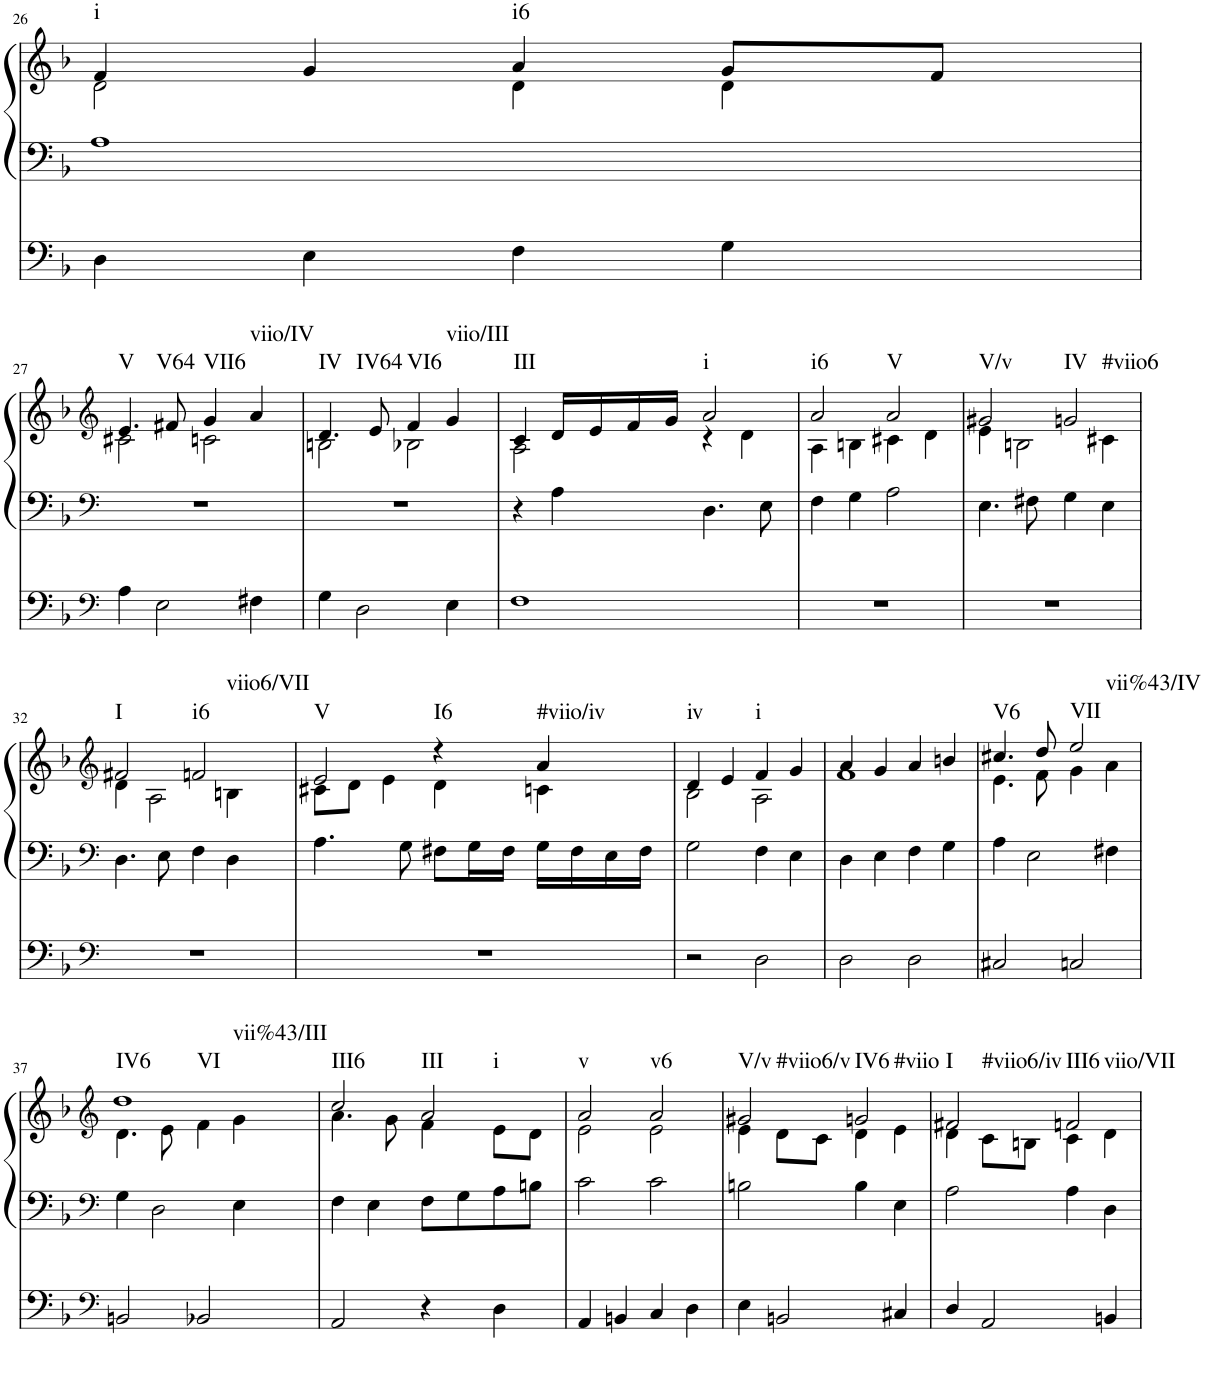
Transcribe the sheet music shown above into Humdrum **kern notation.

**kern	**kern	**kern	**harte
*part2	*part1	*part1	*part1
*staff3	*staff2	*staff1	*
*I"Pedal	*I"linke Hand	*	*
!!LO:PB:g=z
*clefF4	*clefF4	*clefG2	*
*k[b-]	*k[b-]	*k[b-]	*
*M4/4	*M4/4	*M4/4	*
=26	=26	=26	=26
*	*	*^	*
!	!	!	!	!LO:H:kt=i
4D\	1A	4f/	2d\	N
4E\	.	4g/	.	.
!	!	!	!	!LO:H:kt=i6
4F\	.	4a/	4d\	N
4G\	.	8g/L	4d\	.
.	.	8f/J	.	.
!!LO:LB:g=z	!!
=27	=27	=27	=27	=27
*clefF4	*clefF4	*clefG2	*	*
!	!	!	!	!LO:H:n=1:kt=V
!	!	!	!	!LO:H:n=2:kt=V64
4A\	1r	4.e/	2c#X\	N N
2E\	.	.	.	.
.	.	8f#X/	.	.
!	!	!	!	!LO:H:kt=VII6
.	.	4g/	2cn\	N
!	!	!	!	!LO:H:kt=viio/IV
4F#X\	.	4a/	.	N
=28	=28	=28	=28	=28
!	!	!	!	!LO:H:n=1:kt=IV
!	!	!	!	!LO:H:n=2:kt=IV64
4G\	1r	4.d/	2Bn\	N N
2D\	.	.	.	.
.	.	8e/	.	.
!	!	!	!	!LO:H:kt=VI6
.	.	4f/	2B-X\	N
!	!	!	!	!LO:H:kt=viio/III
4E\	.	4g/	.	N
=29	=29	=29	=29	=29
!	!	!	!	!LO:H:kt=III
1F	4r	4c/	2A\	N
.	4A\	16d/LL	.	.
.	.	16e/	.	.
.	.	16f/	.	.
.	.	16g/JJ	.	.
!	!	!	!	!LO:H:kt=i
.	4.D\	2a/	4r	N
.	.	.	4d\	.
.	8E\	.	.	.
=30	=30	=30	=30	=30
!	!	!	!	!LO:H:kt=i6
1r	4F\	2a/	4A\	N
.	4G\	.	4Bn\	.
!	!	!	!	!LO:H:kt=V
.	2A\	2a/	4c#X\	N
.	.	.	4d\	.
=31	=31	=31	=31	=31
!	!	!	!	!LO:H:kt=V/v
1r	4.E\	2g#X/	4e\	N
.	.	.	2Bn\	.
.	8F#X\	.	.	.
!	!	!	!	!LO:H:n=1:kt=IV
!	!	!	!	!LO:H:n=2:kt=#viio6
.	4G\	2gn/	.	N N
.	4E\	.	4c#X\	.
!!LO:LB:g=z	!!
=32	=32	=32	=32	=32
*clefF4	*clefF4	*clefG2	*	*
!	!	!	!	!LO:H:kt=I
1r	4.D\	2f#X/	4d\	N
.	.	.	2A\	.
.	8E\	.	.	.
!	!	!	!	!LO:H:n=1:kt=i6
!	!	!	!	!LO:H:n=2:kt=viio6/VII
.	4F\	2fn/	.	N N
.	4D\	.	4Bn\	.
=33	=33	=33	=33	=33
!	!	!	!	!LO:H:kt=V
1r	4.A\	2e/	8c#X\L	N
.	.	.	8d\J	.
.	.	.	4e\	.
.	8G\	.	.	.
!	!	!	!	!LO:H:kt=I6
.	8F#X\L	4r	4d\	N
.	16G\L	.	.	.
.	16F#\JJ	.	.	.
!	!	!	!	!LO:H:kt=#viio/iv
.	16G\LL	4a/	4cn\	N
.	16F#\	.	.	.
.	16E\	.	.	.
.	16F#\JJ	.	.	.
=34	=34	=34	=34	=34
!	!	!	!	!LO:H:kt=iv
2r	2G\	4d/	2B-\	N
.	.	4e/	.	.
!	!	!	!	!LO:H:kt=i
2D\	4F\	4f/	2A\	N
.	4E\	4g/	.	.
=35	=35	=35	=35	=35
2D\	4D\	4a/	1f	.
.	4E\	4g/	.	.
2D\	4F\	4a/	.	.
.	4G\	4bn/	.	.
=36	=36	=36	=36	=36
!	!	!	!	!LO:H:kt=V6
2C#X/	4A\	4.cc#X/	4.e\	N
.	2E\	.	.	.
.	.	8dd/	8f\	.
!	!	!	!	!LO:H:n=1:kt=VII
!	!	!	!	!LO:H:n=2:kt=vii%43/IV
2Cn/	.	2ee/	4g\	N N
.	4F#X\	.	4a\	.
!!LO:LB:g=z	!!
=37	=37	=37	=37	=37
*clefF4	*clefF4	*clefG2	*	*
!	!	!	!	!LO:H:n=1:kt=IV6
!	!	!	!	!LO:H:n=2:kt=VI
!	!	!	!	!LO:H:n=3:kt=vii%43/III
2BBn/	4G\	1dd	4.d\	N N N
.	2D\	.	.	.
.	.	.	8e\	.
2BB-X/	.	.	4f\	.
.	4E\	.	4g\	.
=38	=38	=38	=38	=38
!	!	!	!	!LO:H:kt=III6
2AA/	4F\	2cc/	4.a\	N
.	4E\	.	.	.
.	.	.	8g\	.
!	!	!	!	!LO:H:n=1:kt=III
!	!	!	!	!LO:H:n=2:kt=i
4r	8F\L	2a/	4f\	N N
.	8G\	.	.	.
4D\	8A\	.	8e\L	.
.	8Bn\J	.	8d\J	.
=39	=39	=39	=39	=39
!	!	!	!	!LO:H:kt=v
4AA/	2c\	2a/	2e\	N
4BBn/	.	.	.	.
!	!	!	!	!LO:H:kt=v6
4C/	2c\	2a/	2e\	N
4D\	.	.	.	.
=40	=40	=40	=40	=40
!	!	!	!	!LO:H:n=1:kt=V/v
!	!	!	!	!LO:H:n=2:kt=#viio6/v
4E\	2Bn\	2g#X/	4e\	N N
2BBn/	.	.	8d\L	.
.	.	.	8c\J	.
!	!	!	!	!LO:H:n=1:kt=IV6
!	!	!	!	!LO:H:n=2:kt=#viio
.	4B\	2gn/	4d\	N N
4C#X/	4E\	.	4e\	.
=41	=41	=41	=41	=41
!	!	!	!	!LO:H:n=1:kt=I
!	!	!	!	!LO:H:n=2:kt=#viio6/iv
4D/	2A\	2f#X/	4d\	N N
2AA/	.	.	8c\L	.
.	.	.	8Bn\J	.
!	!	!	!	!LO:H:n=1:kt=III6
!	!	!	!	!LO:H:n=2:kt=viio/VII
.	4A\	2fn/	4c\	N N
4BBn/	4D\	.	4d\	.
*	*	*v	*v	*
=	=	=	=
*-	*-	*-	*-
